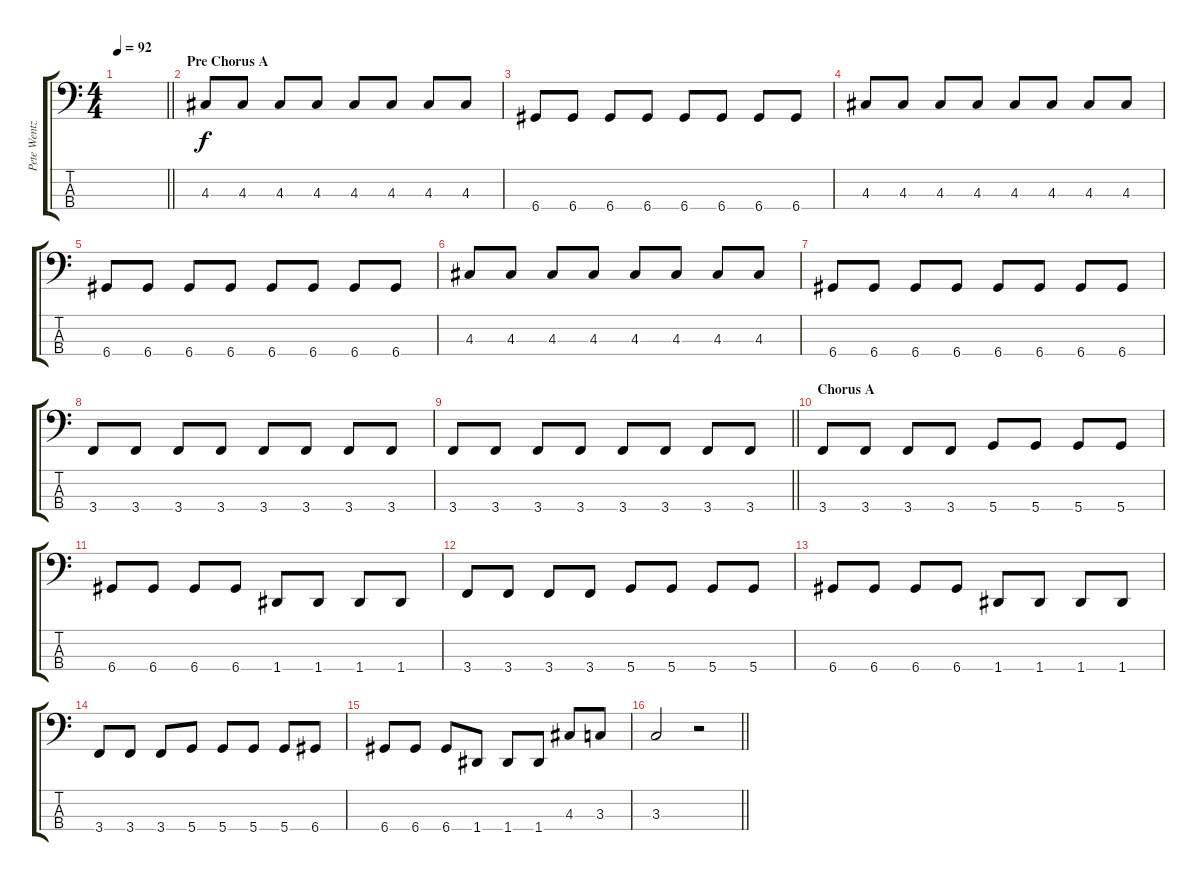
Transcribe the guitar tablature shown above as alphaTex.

\track ("Pete Wentz (Bass)" "Pete Wentz") {instrument electricbasspick}
\staff {score tabs}
\tuning (G2 D2 A1 D1) {hide}
\ts (4 4)
\tempo 92
\clef f4
\barLineRight lightlight
\ks c
|
\section ("" "Pre Chorus A")
4.3.8 4.3.8 4.3.8 4.3.8 4.3.8 4.3.8 4.3.8 4.3.8 |
6.4.8 6.4.8 6.4.8 6.4.8 6.4.8 6.4.8 6.4.8 6.4.8 |
4.3.8 4.3.8 4.3.8 4.3.8 4.3.8 4.3.8 4.3.8 4.3.8 |
6.4.8 6.4.8 6.4.8 6.4.8 6.4.8 6.4.8 6.4.8 6.4.8 |
4.3.8 4.3.8 4.3.8 4.3.8 4.3.8 4.3.8 4.3.8 4.3.8 |
6.4.8 6.4.8 6.4.8 6.4.8 6.4.8 6.4.8 6.4.8 6.4.8 |
3.4.8 3.4.8 3.4.8 3.4.8 3.4.8 3.4.8 3.4.8 3.4.8 |
\barLineRight lightlight
3.4.8 3.4.8 3.4.8 3.4.8 3.4.8 3.4.8 3.4.8 3.4.8 |
\section ("" "Chorus A")
3.4.8 3.4.8 3.4.8 3.4.8 5.4.8 5.4.8 5.4.8 5.4.8 |
6.4.8 6.4.8 6.4.8 6.4.8 1.4.8 1.4.8 1.4.8 1.4.8 |
3.4.8 3.4.8 3.4.8 3.4.8 5.4.8 5.4.8 5.4.8 5.4.8 |
6.4.8 6.4.8 6.4.8 6.4.8 1.4.8 1.4.8 1.4.8 1.4.8 |
3.4.8 3.4.8 3.4.8 5.4.8 5.4.8 5.4.8 5.4.8 6.4.8 |
6.4.8 6.4.8 6.4.8 1.4.8 1.4.8 1.4.8 4.3.8 3.3.8 |
\barLineRight lightlight
3.3.2 r.2
